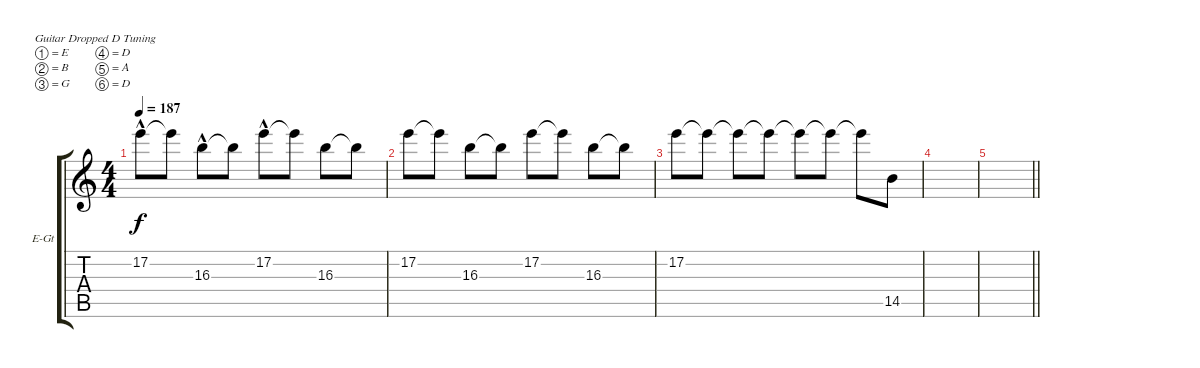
\bracketExtendMode groupsimilarinstruments
\firstSystemTrackNameOrientation horizontal
\otherSystemsTrackNameOrientation horizontal
\track ("Jack Barakat" "E-Gt") {instrument overdrivenguitar}
\staff {score tabs}
\tuning (E4 B3 G3 D3 A2 D2)
\ts (4 4)
\tempo 187
\clef g2
\ks c
17.2{hac}.8{dy f} 17.2{t}.8 16.3{hac}.8 16.3{t}.8 17.2{hac}.8 17.2{t}.8 16.3.8 16.3{t}.8 |
17.2.8 17.2{t}.8 16.3.8 16.3{t}.8 17.2.8 17.2{t}.8 16.3.8 16.3{t}.8 |
17.2.8 17.2{t}.8 17.2{t}.8 17.2{t}.8 17.2{t}.8 17.2{t}.8 17.2{t}.8 14.5.8 |
|
\barLineRight lightlight
